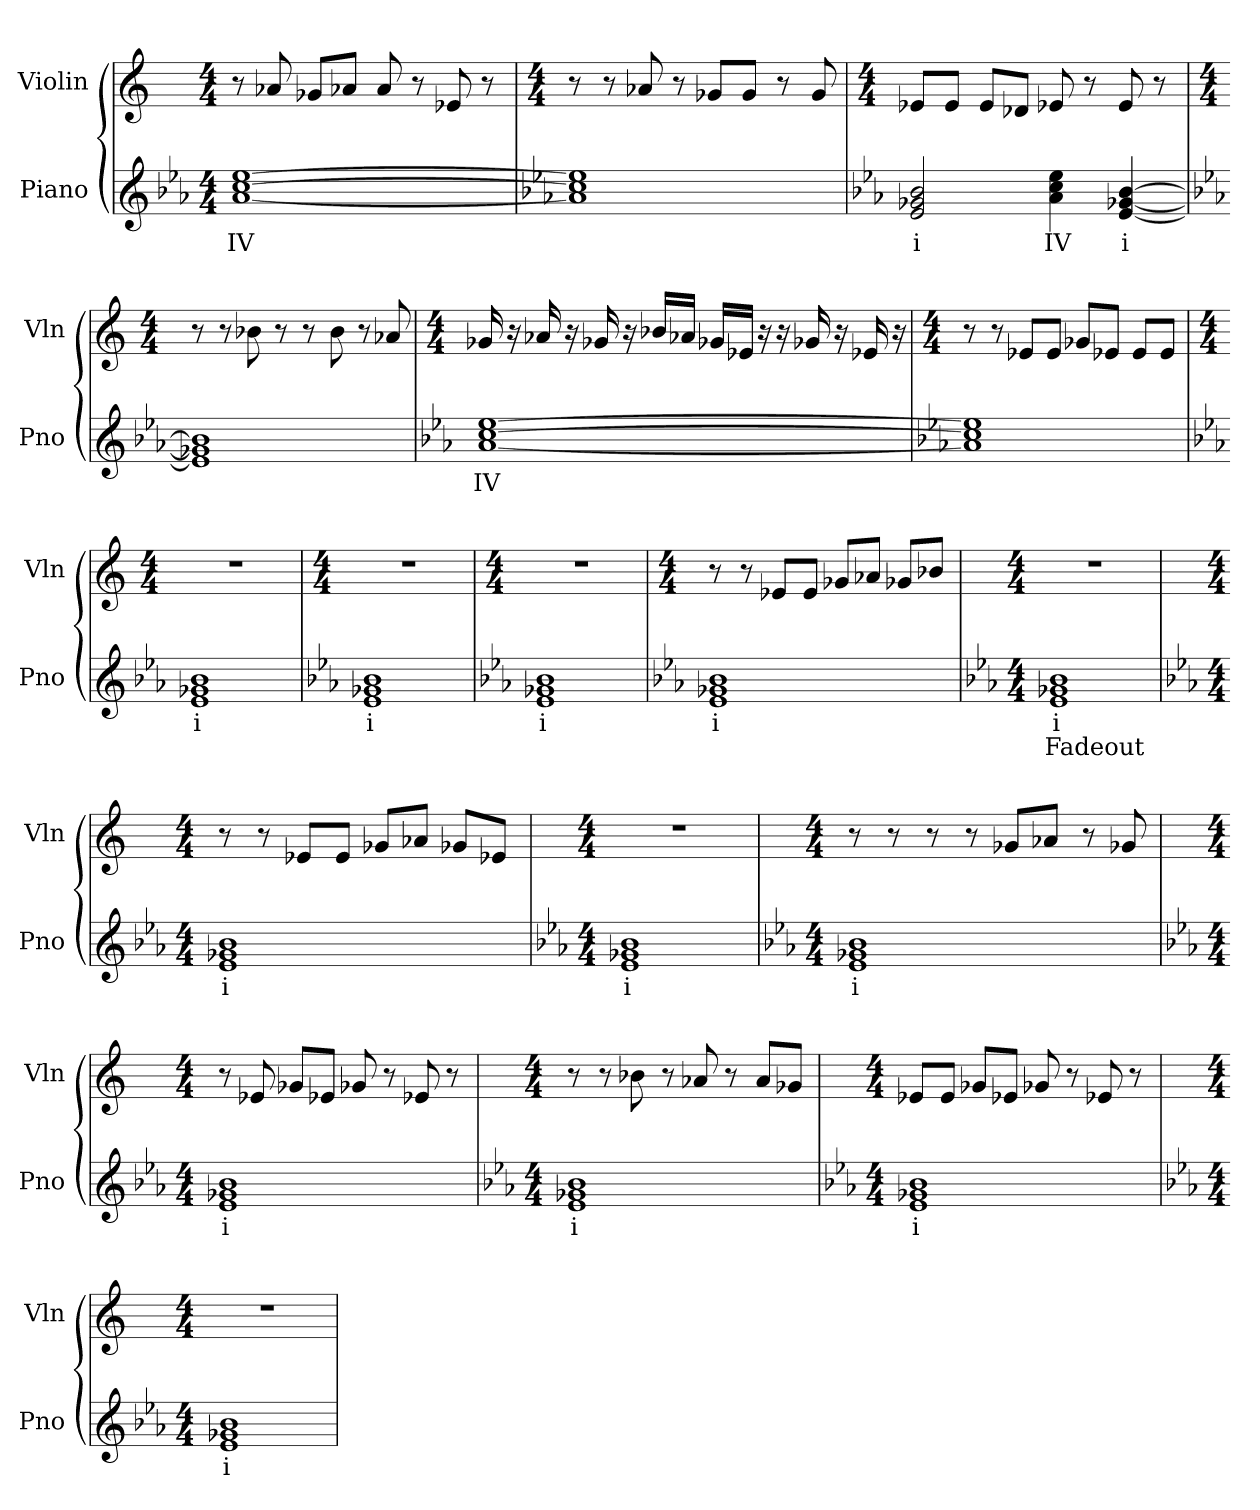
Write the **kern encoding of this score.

**kern	**text	**text	**kern
*part2	*part2	*part2	*part1
*staff2	*staff2	*staff2	*staff1
*I"Piano	*	*	*I"Violin
*I'Pno	*	*	*I'Vln
*k[b-e-a-]	*	*	*
*E-:	*	*	*
*M4/4	*	*	*M4/4
=	=	=	=
[1a- [1cc [1ee-	IV	.	8r
.	.	.	8a-X
.	.	.	8g-XL
.	.	.	8a-XJ
.	.	.	8a-
.	.	.	8r
.	.	.	8e-X
.	.	.	8r
=	=	=	=
*k[b-e-a-]	*	*	*
*E-:	*	*	*
*	*	*	*M4/4
1a-] 1cc] 1ee-]	.	.	8r
.	.	.	8r
.	.	.	8a-X
.	.	.	8r
.	.	.	8g-XL
.	.	.	8g-J
.	.	.	8r
.	.	.	8g-
=	=	=	=
*k[b-e-a-]	*	*	*
*E-:	*	*	*
*	*	*	*M4/4
2e- 2g-X 2b-	i	.	8e-XL
.	.	.	8e-J
.	.	.	8e-L
.	.	.	8d-XJ
4a- 4cc 4ee-	IV	.	8e-X
.	.	.	8r
[4e- [4g-X [4b-	i	.	8e-
.	.	.	8r
=	=	=	=
*k[b-e-a-]	*	*	*
*E-:	*	*	*
*	*	*	*M4/4
1e-] 1g-X] 1b-]	.	.	8r
.	.	.	8r
.	.	.	8b-X
.	.	.	8r
.	.	.	8r
.	.	.	8b-
.	.	.	8r
.	.	.	8a-X
=	=	=	=
*k[b-e-a-]	*	*	*
*E-:	*	*	*
*	*	*	*M4/4
[1a- [1cc [1ee-	IV	.	16g-X
.	.	.	16r
.	.	.	16a-X
.	.	.	16r
.	.	.	16g-X
.	.	.	16r
.	.	.	16b-XLL
.	.	.	16a-XJJ
.	.	.	16g-XLL
.	.	.	16e-XJJ
.	.	.	16r
.	.	.	16r
.	.	.	16g-X
.	.	.	16r
.	.	.	16e-X
.	.	.	16r
=	=	=	=
*k[b-e-a-]	*	*	*
*E-:	*	*	*
*	*	*	*M4/4
1a-] 1cc] 1ee-]	.	.	8r
.	.	.	8r
.	.	.	8e-XL
.	.	.	8e-J
.	.	.	8g-XL
.	.	.	8e-XJ
.	.	.	8e-L
.	.	.	8e-J
=	=	=	=
*k[b-e-a-]	*	*	*
*E-:	*	*	*
*	*	*	*M4/4
1e- 1g-X 1b-	i	.	1r
=	=	=	=
*k[b-e-a-]	*	*	*
*E-:	*	*	*
*	*	*	*M4/4
1e- 1g-X 1b-	i	.	1r
=	=	=	=
*k[b-e-a-]	*	*	*
*E-:	*	*	*
*	*	*	*M4/4
1e- 1g-X 1b-	i	.	1r
=	=	=	=
*k[b-e-a-]	*	*	*
*E-:	*	*	*
*	*	*	*M4/4
1e- 1g-X 1b-	i	.	8r
.	.	.	8r
.	.	.	8e-XL
.	.	.	8e-J
.	.	.	8g-XL
.	.	.	8a-XJ
.	.	.	8g-XL
.	.	.	8b-XJ
=	=	=	=
*k[b-e-a-]	*	*	*
*E-:	*	*	*
*M4/4	*	*	*M4/4
1e- 1g-X 1b-	i	Fadeout	1r
=	=	=	=
*k[b-e-a-]	*	*	*
*E-:	*	*	*
*M4/4	*	*	*M4/4
1e- 1g-X 1b-	i	.	8r
.	.	.	8r
.	.	.	8e-XL
.	.	.	8e-J
.	.	.	8g-XL
.	.	.	8a-XJ
.	.	.	8g-XL
.	.	.	8e-XJ
=	=	=	=
*k[b-e-a-]	*	*	*
*E-:	*	*	*
*M4/4	*	*	*M4/4
1e- 1g-X 1b-	i	.	1r
=	=	=	=
*k[b-e-a-]	*	*	*
*E-:	*	*	*
*M4/4	*	*	*M4/4
1e- 1g-X 1b-	i	.	8r
.	.	.	8r
.	.	.	8r
.	.	.	8r
.	.	.	8g-XL
.	.	.	8a-XJ
.	.	.	8r
.	.	.	8g-X
=	=	=	=
*k[b-e-a-]	*	*	*
*E-:	*	*	*
*M4/4	*	*	*M4/4
1e- 1g-X 1b-	i	.	8r
.	.	.	8e-X
.	.	.	8g-XL
.	.	.	8e-XJ
.	.	.	8g-X
.	.	.	8r
.	.	.	8e-X
.	.	.	8r
=	=	=	=
*k[b-e-a-]	*	*	*
*E-:	*	*	*
*M4/4	*	*	*M4/4
1e- 1g-X 1b-	i	.	8r
.	.	.	8r
.	.	.	8b-X
.	.	.	8r
.	.	.	8a-X
.	.	.	8r
.	.	.	8a-L
.	.	.	8g-XJ
=	=	=	=
*k[b-e-a-]	*	*	*
*E-:	*	*	*
*M4/4	*	*	*M4/4
1e- 1g-X 1b-	i	.	8e-XL
.	.	.	8e-J
.	.	.	8g-XL
.	.	.	8e-XJ
.	.	.	8g-X
.	.	.	8r
.	.	.	8e-X
.	.	.	8r
=	=	=	=
*k[b-e-a-]	*	*	*
*E-:	*	*	*
*M4/4	*	*	*M4/4
1e- 1g-X 1b-	i	.	1r
=	=	=	=
*-	*-	*-	*-
